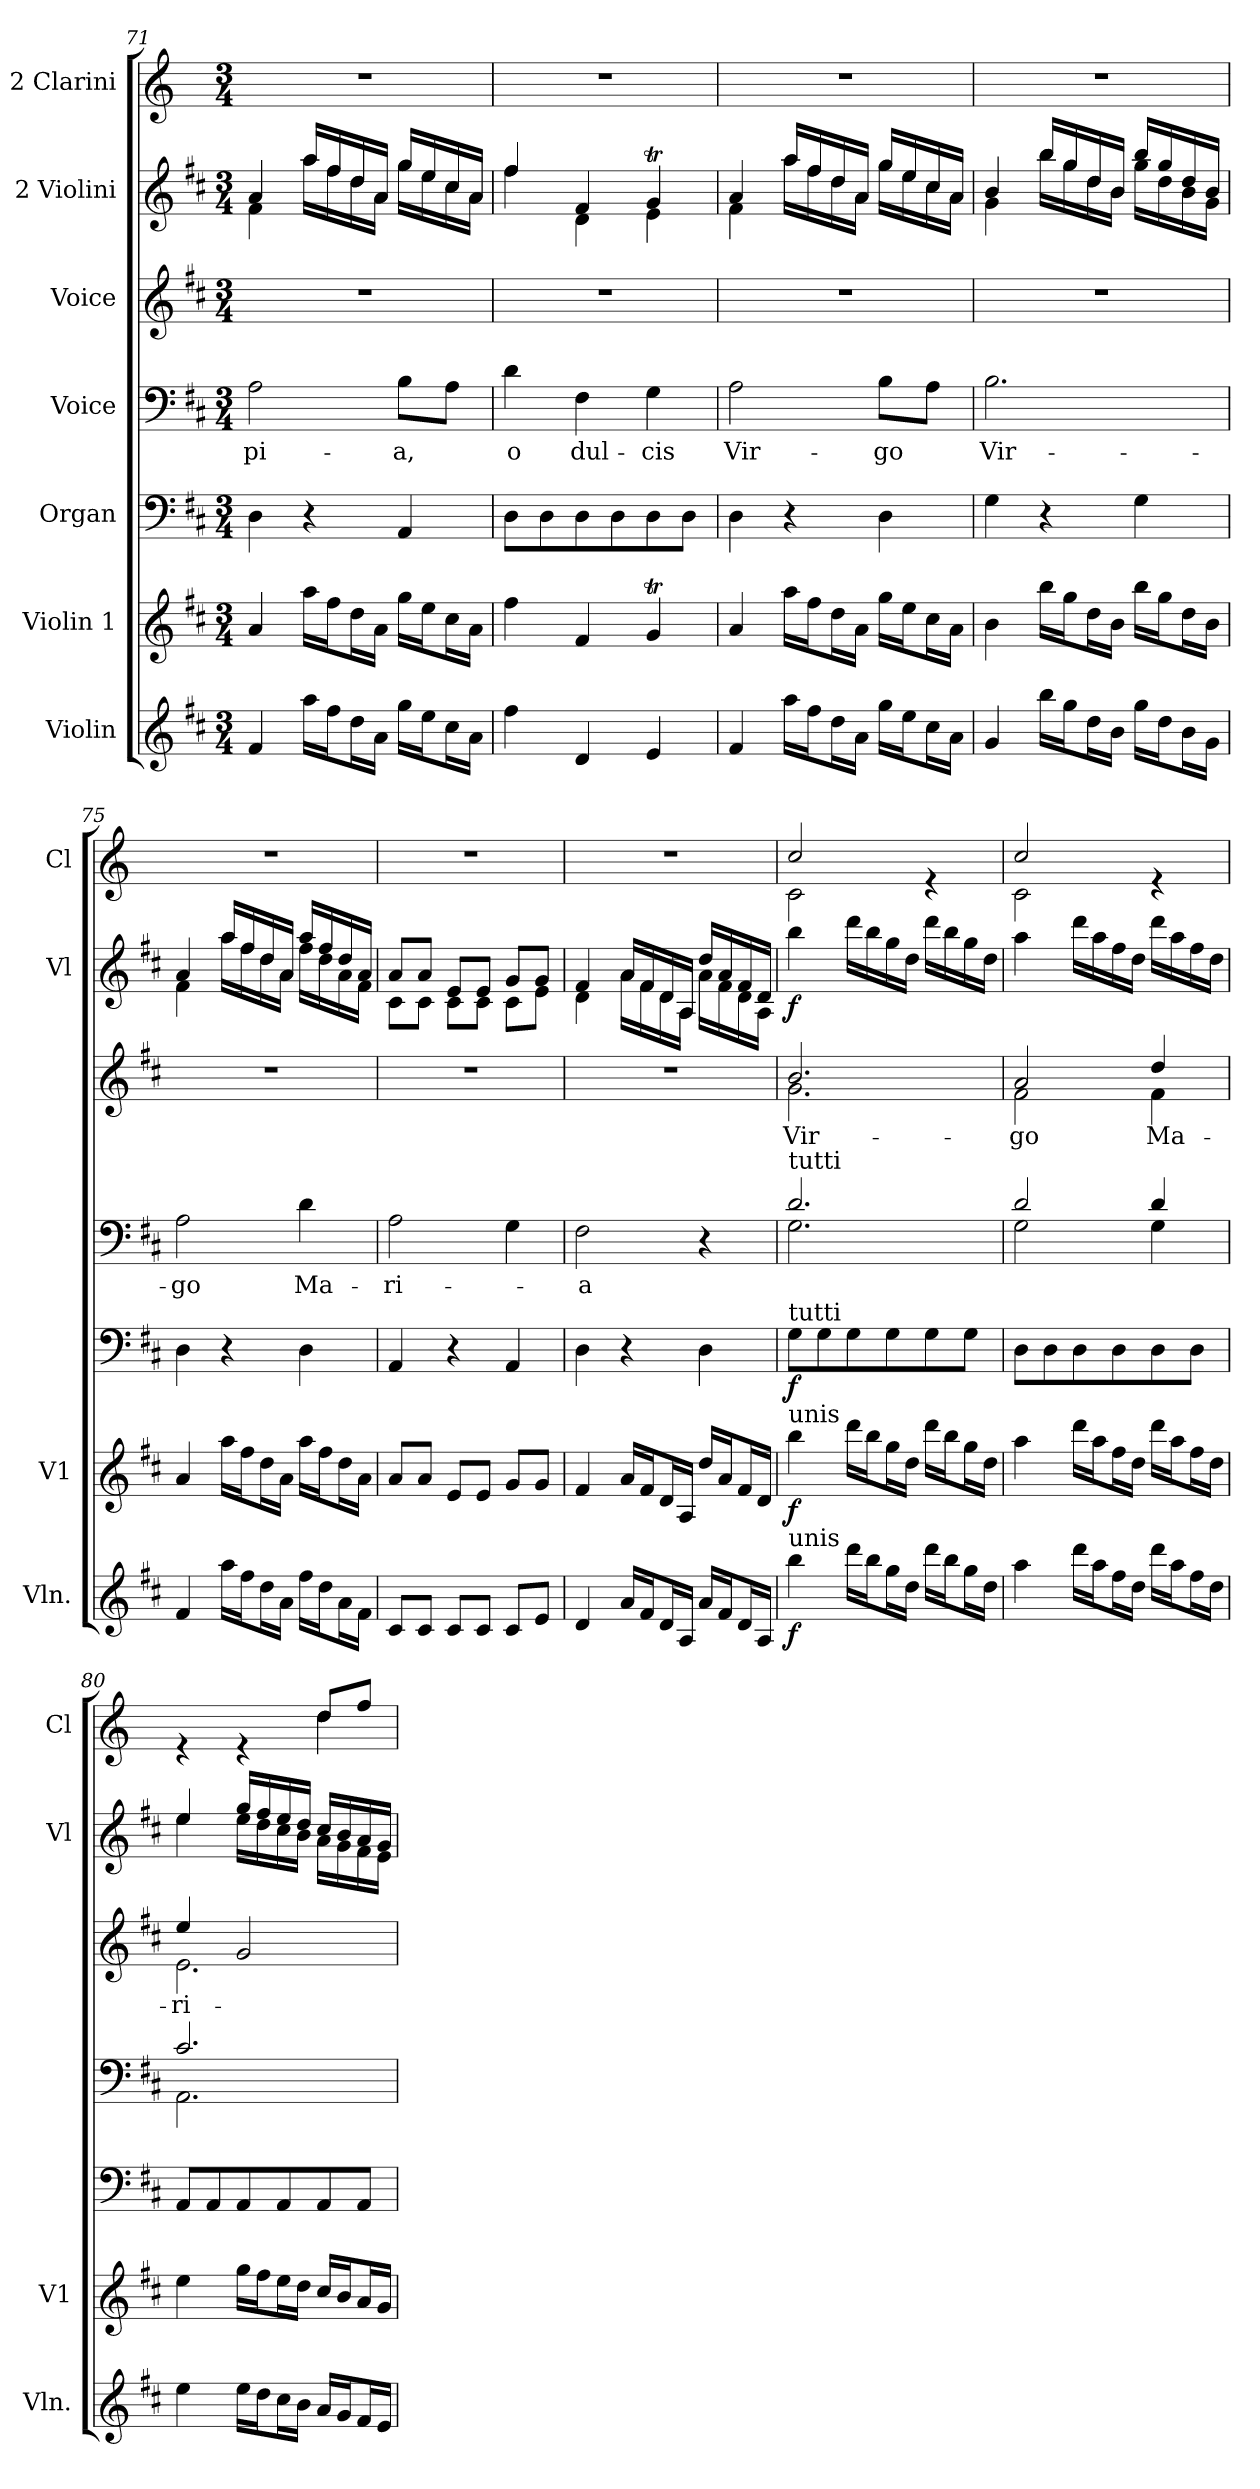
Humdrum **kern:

**kern	**dynam	**kern	**dynam	**kern	**dynam	**kern	**text	**kern	**text	**kern	**dynam	**kern
*part7	*part7	*part6	*part6	*part5	*part5	*part4	*part4	*part3	*part3	*part2	*part2	*part1
*staff7	*staff7	*staff6	*staff6	*staff5	*staff5	*staff4	*staff4	*staff3	*staff3	*staff2	*staff2	*staff1
*I"Violin	*	*I"Violin 1	*	*I"Organ	*	*I"Voice	*	*I"Voice	*	*I"2 Violini	*	*I"2 Clarini
*I'Vln.	*	*I'V1	*	*	*	*	*	*	*	*I'Vl	*	*I'Cl
*clefG2	*	*clefG2	*	*clefF4	*	*clefF4	*	*clefG2	*	*clefG2	*	*clefG2
*	*	*	*	*	*	*	*	*	*	*	*	*ITrd-1c-2
*k[f#c#]	*	*k[f#c#]	*	*k[f#c#]	*	*k[f#c#]	*	*k[f#c#]	*	*k[f#c#]	*	*k[f#c#]
*M3/4	*	*M3/4	*	*M3/4	*	*M3/4	*	*M3/4	*	*M3/4	*	*M3/4
=71	=71	=71	=71	=71	=71	=71	=71	=71	=71	=71	=71	=71
!	!	!	!	!	!	!	!LO:LY:b	!	!	!	!	!
*	*	*	*	*	*	*	*	*	*	*^	*	*
4f#/	.	4a/	.	4D\	.	2A\	pi-	2.r	.	4a/	4f#\	.	2.r
16aa\LL	.	16aa\LL	.	4r	.	.	.	.	.	16aa/LL	16aa\LL	.	.
16ff#\J	.	16ff#\J	.	.	.	.	.	.	.	16ff#/	16ff#\	.	.
16dd\L	.	16dd\L	.	.	.	.	.	.	.	16dd/	16dd\	.	.
16a\JJ	.	16a\JJ	.	.	.	.	.	.	.	16a/JJ	16a\JJ	.	.
!	!	!	!	!	!	!	!LO:LY:b	!	!	!	!	!	!
16gg\LL	.	16gg\LL	.	4AA/	.	8B\L	-a,	.	.	16gg/LL	16gg\LL	.	.
16ee\J	.	16ee\J	.	.	.	.	.	.	.	16ee/	16ee\	.	.
16cc#\L	.	16cc#\L	.	.	.	8A\J	.	.	.	16cc#/	16cc#\	.	.
16a\JJ	.	16a\JJ	.	.	.	.	.	.	.	16a/JJ	16a\JJ	.	.
=72	=72	=72	=72	=72	=72	=72	=72	=72	=72	=72	=72	=72	=72
!	!	!	!	!	!	!	!LO:LY:b	!	!	!	!	!	!
4ff#\	.	4ff#\	.	8D\L	.	4d\	o	2.r	.	4ff#/	4ff#\	.	2.r
.	.	.	.	8D\	.	.	.	.	.	.	.	.	.
!	!	!	!	!	!	!	!LO:LY:b	!	!	!	!	!	!
4d/	.	4f#/	.	8D\	.	4F#\	dul-	.	.	4f#/	4d\	.	.
.	.	.	.	8D\	.	.	.	.	.	.	.	.	.
!	!	!	!	!	!	!	!LO:LY:b	!	!	!	!	!	!
4e/	.	4gT/	.	8D\	.	4G\	-cis	.	.	4gT/	4e\	.	.
.	.	.	.	8D\J	.	.	.	.	.	.	.	.	.
=73	=73	=73	=73	=73	=73	=73	=73	=73	=73	=73	=73	=73	=73
!	!	!	!	!	!	!	!LO:LY:b	!	!	!	!	!	!
4f#/	.	4a/	.	4D\	.	2A\	Vir-	2.r	.	4a/	4f#\	.	2.r
16aa\LL	.	16aa\LL	.	4r	.	.	.	.	.	16aa/LL	16aa\LL	.	.
16ff#\J	.	16ff#\J	.	.	.	.	.	.	.	16ff#/	16ff#\	.	.
16dd\L	.	16dd\L	.	.	.	.	.	.	.	16dd/	16dd\	.	.
16a\JJ	.	16a\JJ	.	.	.	.	.	.	.	16a/JJ	16a\JJ	.	.
!	!	!	!	!	!	!	!LO:LY:b	!	!	!	!	!	!
16gg\LL	.	16gg\LL	.	4D\	.	8B\L	-go	.	.	16gg/LL	16gg\LL	.	.
16ee\J	.	16ee\J	.	.	.	.	.	.	.	16ee/	16ee\	.	.
16cc#\L	.	16cc#\L	.	.	.	8A\J	.	.	.	16cc#/	16cc#\	.	.
16a\JJ	.	16a\JJ	.	.	.	.	.	.	.	16a/JJ	16a\JJ	.	.
=74	=74	=74	=74	=74	=74	=74	=74	=74	=74	=74	=74	=74	=74
!	!	!	!	!	!	!	!LO:LY:b	!	!	!	!	!	!
4g/	.	4b\	.	4G\	.	2.B\	Vir-	2.r	.	4b/	4g\	.	2.r
16bb\LL	.	16bb\LL	.	4r	.	.	.	.	.	16bb/LL	16bb\LL	.	.
16gg\J	.	16gg\J	.	.	.	.	.	.	.	16gg/	16gg\	.	.
16dd\L	.	16dd\L	.	.	.	.	.	.	.	16dd/	16dd\	.	.
16b\JJ	.	16b\JJ	.	.	.	.	.	.	.	16b/JJ	16b\JJ	.	.
16gg\LL	.	16bb\LL	.	4G\	.	.	.	.	.	16bb/LL	16gg\LL	.	.
16dd\J	.	16gg\J	.	.	.	.	.	.	.	16gg/	16dd\	.	.
16b\L	.	16dd\L	.	.	.	.	.	.	.	16dd/	16b\	.	.
16g\JJ	.	16b\JJ	.	.	.	.	.	.	.	16b/JJ	16g\JJ	.	.
=75	=75	=75	=75	=75	=75	=75	=75	=75	=75	=75	=75	=75	=75
!	!	!	!	!	!	!	!LO:LY:b	!	!	!	!	!	!
4f#/	.	4a/	.	4D\	.	2A\	-go	2.r	.	4a/	4f#\	.	2.r
16aa\LL	.	16aa\LL	.	4r	.	.	.	.	.	16aa/LL	16aa\LL	.	.
16ff#\J	.	16ff#\J	.	.	.	.	.	.	.	16ff#/	16ff#\	.	.
16dd\L	.	16dd\L	.	.	.	.	.	.	.	16dd/	16dd\	.	.
16a\JJ	.	16a\JJ	.	.	.	.	.	.	.	16a/JJ	16a\JJ	.	.
!	!	!	!	!	!	!	!LO:LY:b	!	!	!	!	!	!
16ff#\LL	.	16aa\LL	.	4D\	.	4d\	Ma-	.	.	16aa/LL	16ff#\LL	.	.
16dd\J	.	16ff#\J	.	.	.	.	.	.	.	16ff#/	16dd\	.	.
16a\L	.	16dd\L	.	.	.	.	.	.	.	16dd/	16a\	.	.
16f#\JJ	.	16a\JJ	.	.	.	.	.	.	.	16a/JJ	16f#\JJ	.	.
!!LO:LB:g=z
=76	=76	=76	=76	=76	=76	=76	=76	=76	=76	=76	=76	=76	=76
!	!	!	!	!	!	!	!LO:LY:b	!	!	!	!	!	!
8c#/L	.	8a/L	.	4AA/	.	2A\	-ri-	2.r	.	8a/L	8c#\L	.	2.r
8c#/J	.	8a/J	.	.	.	.	.	.	.	8a/J	8c#\J	.	.
8c#/L	.	8e/L	.	4r	.	.	.	.	.	8e/L	8c#\L	.	.
8c#/J	.	8e/J	.	.	.	.	.	.	.	8e/J	8c#\J	.	.
8c#/L	.	8g/L	.	4AA/	.	4G\	.	.	.	8g/L	8c#\L	.	.
8e/J	.	8g/J	.	.	.	.	.	.	.	8g/J	8e\J	.	.
=77	=77	=77	=77	=77	=77	=77	=77	=77	=77	=77	=77	=77	=77
!	!	!	!	!	!	!	!LO:LY:b	!	!	!	!	!	!
4d/	.	4f#/	.	4D\	.	2F#\	-a	2.r	.	4f#/	4d\	.	2.r
16a/LL	.	16a/LL	.	4r	.	.	.	.	.	16a/LL	16a\LL	.	.
16f#/J	.	16f#/J	.	.	.	.	.	.	.	16f#/	16f#\	.	.
16d/L	.	16d/L	.	.	.	.	.	.	.	16d/	16d\	.	.
16A/JJ	.	16A/JJ	.	.	.	.	.	.	.	16A/JJ	16A\JJ	.	.
16a/LL	.	16dd/LL	.	4D\	.	4r	.	.	.	16dd/LL	16a\LL	.	.
16f#/J	.	16a/J	.	.	.	.	.	.	.	16a/	16f#\	.	.
16d/L	.	16f#/L	.	.	.	.	.	.	.	16f#/	16d\	.	.
16A/JJ	.	16d/JJ	.	.	.	.	.	.	.	16d/JJ	16A\JJ	.	.
=78	=78	=78	=78	=78	=78	=78	=78	=78	=78	=78	=78	=78	=78
*	*	*	*	*	*	*^	*	*^	*	*	*	*	*
!	!	!	!	!	!	!	!	!	!	!	!	!LO:TX:a:t=unis	!	!	!
!	!	!	!	!	!	!LO:TX:a:t=tutti	!	!	!	!	!	!	!	!	!
!	!	!	!	!LO:TX:a:t=tutti	!	!	!	!	!	!	!	!	!	!	!
!	!	!LO:TX:a:t=unis	!	!	!	!	!	!	!	!	!	!	!	!	!
!LO:TX:a:t=unis	!	!	!	!	!	!	!	!	!	!	!	!	!	!	!
!	!LO:DY:b	!	!LO:DY:b	!	!LO:DY:b	!	!	!	!	!	!LO:LY:b	!	!	!LO:DY:b	!
*	*	*	*	*	*	*	*	*	*	*	*	*v	*v	*	*^
4bb\	f	4bb\	f	8G\L	f	2.d/	2.G\	.	2.b/	2.g\	Vir-	4bb\	f	2dd/	2d\
.	.	.	.	8G\	.	.	.	.	.	.	.	.	.	.	.
16ddd\LL	.	16ddd\LL	.	8G\	.	.	.	.	.	.	.	16ddd\LL	.	.	.
16bb\J	.	16bb\J	.	.	.	.	.	.	.	.	.	16bb\	.	.	.
16gg\L	.	16gg\L	.	8G\	.	.	.	.	.	.	.	16gg\	.	.	.
16dd\JJ	.	16dd\JJ	.	.	.	.	.	.	.	.	.	16dd\JJ	.	.	.
16ddd\LL	.	16ddd\LL	.	8G\	.	.	.	.	.	.	.	16ddd\LL	.	4re	4ryy
16bb\J	.	16bb\J	.	.	.	.	.	.	.	.	.	16bb\	.	.	.
16gg\L	.	16gg\L	.	8G\J	.	.	.	.	.	.	.	16gg\	.	.	.
16dd\JJ	.	16dd\JJ	.	.	.	.	.	.	.	.	.	16dd\JJ	.	.	.
=79	=79	=79	=79	=79	=79	=79	=79	=79	=79	=79	=79	=79	=79	=79	=79
!	!	!	!	!	!	!	!	!	!	!	!LO:LY:b	!	!	!	!
4aa\	.	4aa\	.	8D\L	.	2d/	2G\	.	2a/	2f#\	-go	4aa\	.	2dd/	2d\
.	.	.	.	8D\	.	.	.	.	.	.	.	.	.	.	.
16ddd\LL	.	16ddd\LL	.	8D\	.	.	.	.	.	.	.	16ddd\LL	.	.	.
16aa\J	.	16aa\J	.	.	.	.	.	.	.	.	.	16aa\	.	.	.
16ff#\L	.	16ff#\L	.	8D\	.	.	.	.	.	.	.	16ff#\	.	.	.
16dd\JJ	.	16dd\JJ	.	.	.	.	.	.	.	.	.	16dd\JJ	.	.	.
!	!	!	!	!	!	!	!	!	!	!	!LO:LY:b	!	!	!	!
16ddd\LL	.	16ddd\LL	.	8D\	.	4d/	4G\	.	4dd/	4f#\	Ma-	16ddd\LL	.	4re	4ryy
16aa\J	.	16aa\J	.	.	.	.	.	.	.	.	.	16aa\	.	.	.
16ff#\L	.	16ff#\L	.	8D\J	.	.	.	.	.	.	.	16ff#\	.	.	.
16dd\JJ	.	16dd\JJ	.	.	.	.	.	.	.	.	.	16dd\JJ	.	.	.
!!LO:LB:g=z	!!
=80	=80	=80	=80	=80	=80	=80	=80	=80	=80	=80	=80	=80	=80	=80	=80
!	!	!	!	!	!	!	!	!	!	!	!LO:LY:b	!	!	!	!
*	*	*	*	*	*	*	*	*	*	*	*	*^	*	*	*
4ee\	.	4ee\	.	8AA/L	.	2.c#/	2.AA\	.	4ee/	2.e\	-ri-	4ee/	4ee\	.	4re	2ryy
.	.	.	.	8AA/	.	.	.	.	.	.	.	.	.	.	.	.
16ee\LL	.	16gg\LL	.	8AA/	.	.	.	.	2g/	.	.	16gg/LL	16ee\LL	.	4re	.
16dd\J	.	16ff#\J	.	.	.	.	.	.	.	.	.	16ff#/	16dd\	.	.	.
16cc#\L	.	16ee\L	.	8AA/	.	.	.	.	.	.	.	16ee/	16cc#\	.	.	.
16b\JJ	.	16dd\JJ	.	.	.	.	.	.	.	.	.	16dd/JJ	16b\JJ	.	.	.
16a/LL	.	16cc#/LL	.	8AA/	.	.	.	.	.	.	.	16cc#/LL	16a\LL	.	8ee/L	4ee\
16g/J	.	16b/J	.	.	.	.	.	.	.	.	.	16b/	16g\	.	.	.
16f#/L	.	16a/L	.	8AA/J	.	.	.	.	.	.	.	16a/	16f#\	.	8gg/J	.
16e/JJ	.	16g/JJ	.	.	.	.	.	.	.	.	.	16g/JJ	16e\JJ	.	.	.
*	*	*	*	*	*	*v	*v	*	*	*	*	*v	*v	*	*v	*v
*	*	*	*	*	*	*	*	*v	*v	*	*	*	*
=	=	=	=	=	=	=	=	=	=	=	=	=
*-	*-	*-	*-	*-	*-	*-	*-	*-	*-	*-	*-	*-
